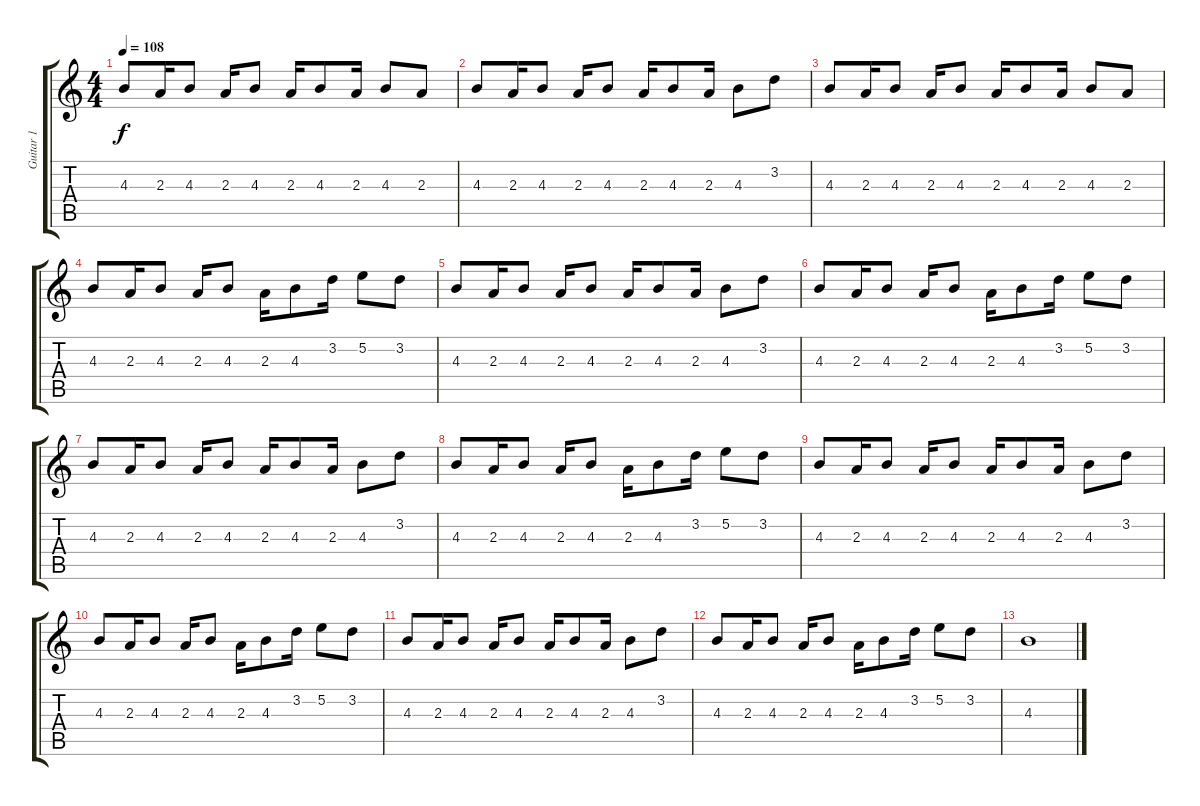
\track ("Guitar 1" "Guitar 1") {instrument overdrivenguitar}
\staff {score tabs}
\tuning (E4 B3 G3 D3 A2 E2) {hide}
\ts (4 4)
\tempo 108
\clef g2
\ks c
4.3.8{dy f instrument overdrivenguitar} 2.3.16 4.3.8 2.3.16 4.3.8 2.3.16 4.3.8 2.3.16 4.3.8 2.3.8 |
4.3.8 2.3.16 4.3.8 2.3.16 4.3.8 2.3.16 4.3.8 2.3.16 4.3.8 3.2.8 |
4.3.8 2.3.16 4.3.8 2.3.16 4.3.8 2.3.16 4.3.8 2.3.16 4.3.8 2.3.8 |
4.3.8 2.3.16 4.3.8 2.3.16 4.3.8 2.3.16 4.3.8 3.2.16 5.2.8 3.2.8 |
4.3.8 2.3.16 4.3.8 2.3.16 4.3.8 2.3.16 4.3.8 2.3.16 4.3.8 3.2.8 |
4.3.8 2.3.16 4.3.8 2.3.16 4.3.8 2.3.16 4.3.8 3.2.16 5.2.8 3.2.8 |
4.3.8 2.3.16 4.3.8 2.3.16 4.3.8 2.3.16 4.3.8 2.3.16 4.3.8 3.2.8 |
4.3.8 2.3.16 4.3.8 2.3.16 4.3.8 2.3.16 4.3.8 3.2.16 5.2.8 3.2.8 |
4.3.8 2.3.16 4.3.8 2.3.16 4.3.8 2.3.16 4.3.8 2.3.16 4.3.8 3.2.8 |
4.3.8 2.3.16 4.3.8 2.3.16 4.3.8 2.3.16 4.3.8 3.2.16 5.2.8 3.2.8 |
4.3.8 2.3.16 4.3.8 2.3.16 4.3.8 2.3.16 4.3.8 2.3.16 4.3.8 3.2.8 |
4.3.8 2.3.16 4.3.8 2.3.16 4.3.8 2.3.16 4.3.8 3.2.16 5.2.8 3.2.8 |
4.3.1{volume 0}
